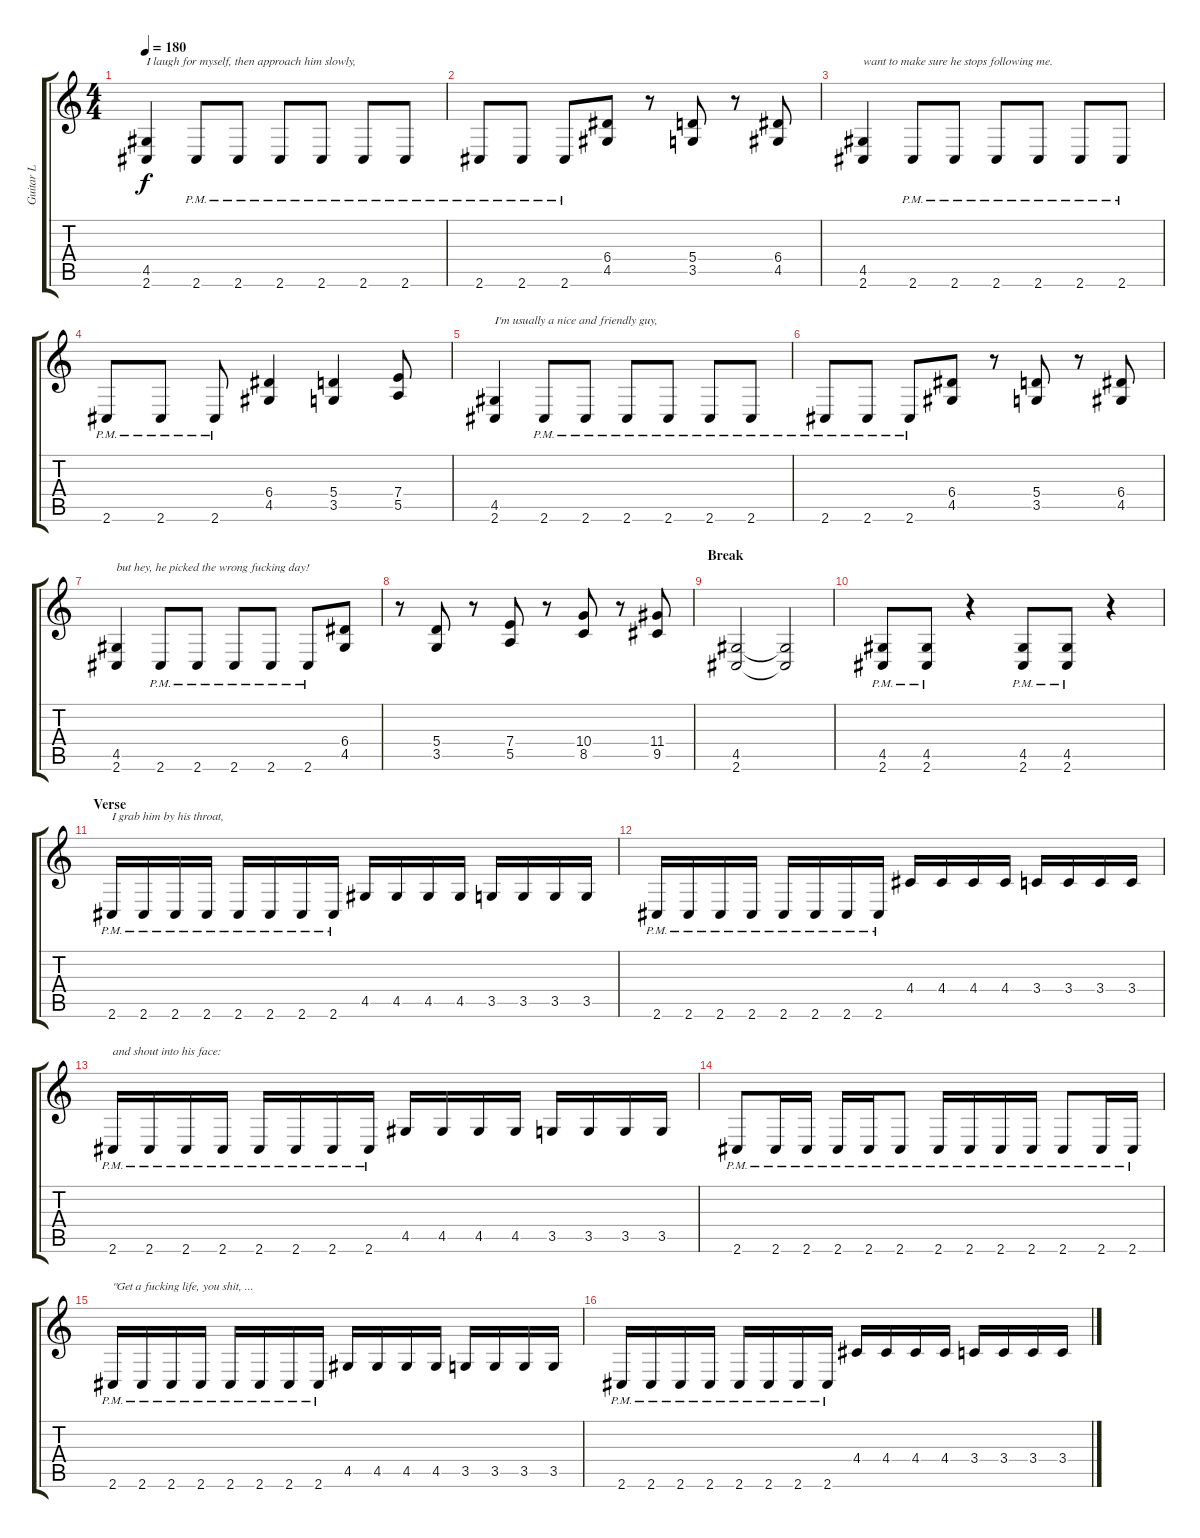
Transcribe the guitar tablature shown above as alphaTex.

\track ("Guitar L" "Guitar L") {instrument distortionguitar}
\staff {score tabs}
\tuning (B3 Gb3 D3 A2 E2 B1) {hide}
\ts (4 4)
\tempo 180
\clef g2
\ks c
(4.5 2.6).4{txt "I laugh for myself, then approach him slowly," dy f} 2.6{pm}.8 2.6{pm}.8 2.6{pm}.8 2.6{pm}.8 2.6{pm}.8 2.6{pm}.8 |
2.6{pm}.8 2.6{pm}.8 2.6{pm}.8 (6.4 4.5).8 r.8 (5.4 3.5).8 r.8 (6.4 4.5).8 |
(4.5 2.6).4{txt "want to make sure he stops following me."} 2.6{pm}.8 2.6{pm}.8 2.6{pm}.8 2.6{pm}.8 2.6{pm}.8 2.6{pm}.8 |
2.6{pm}.8 2.6{pm}.8 2.6{pm}.8 (6.4 4.5).4 (5.4 3.5).4 (7.4 5.5).8 |
(4.5 2.6).4{txt "I'm usually a nice and friendly guy,"} 2.6{pm}.8 2.6{pm}.8 2.6{pm}.8 2.6{pm}.8 2.6{pm}.8 2.6{pm}.8 |
2.6{pm}.8 2.6{pm}.8 2.6{pm}.8 (6.4 4.5).8 r.8 (5.4 3.5).8 r.8 (6.4 4.5).8 |
(4.5 2.6).4{txt "but hey, he picked the wrong fucking day!"} 2.6{pm}.8 2.6{pm}.8 2.6{pm}.8 2.6{pm}.8 2.6{pm}.8 (6.4 4.5).8 |
r.8 (5.4 3.5).8 r.8 (7.4 5.5).8 r.8 (10.4 8.5).8 r.8 (11.4 9.5).8 |
\section ("" "Break")
(4.5 2.6).2 (4.5{t} 2.6{t}).2 |
(4.5{pm} 2.6{pm}).8 (4.5{pm} 2.6{pm}).8 r.4 (4.5{pm} 2.6{pm}).8 (4.5{pm} 2.6{pm}).8 r.4 |
\section ("" "Verse")
2.6{pm}.16{txt "I grab him by his throat,"} 2.6{pm}.16 2.6{pm}.16 2.6{pm}.16 2.6{pm}.16 2.6{pm}.16 2.6{pm}.16 2.6{pm}.16 4.5.16 4.5.16 4.5.16 4.5.16 3.5.16 3.5.16 3.5.16 3.5.16 |
2.6{pm}.16 2.6{pm}.16 2.6{pm}.16 2.6{pm}.16 2.6{pm}.16 2.6{pm}.16 2.6{pm}.16 2.6{pm}.16 4.4.16 4.4.16 4.4.16 4.4.16 3.4.16 3.4.16 3.4.16 3.4.16 |
2.6{pm}.16{txt "and shout into his face:"} 2.6{pm}.16 2.6{pm}.16 2.6{pm}.16 2.6{pm}.16 2.6{pm}.16 2.6{pm}.16 2.6{pm}.16 4.5.16 4.5.16 4.5.16 4.5.16 3.5.16 3.5.16 3.5.16 3.5.16 |
2.6{pm}.8 2.6{pm}.16 2.6{pm}.16 2.6{pm}.16 2.6{pm}.16 2.6{pm}.8 2.6{pm}.16 2.6{pm}.16 2.6{pm}.16 2.6{pm}.16 2.6{pm}.8 2.6{pm}.16 2.6{pm}.16 |
2.6{pm}.16{txt "\"Get a fucking life, you shit, ..."} 2.6{pm}.16 2.6{pm}.16 2.6{pm}.16 2.6{pm}.16 2.6{pm}.16 2.6{pm}.16 2.6{pm}.16 4.5.16 4.5.16 4.5.16 4.5.16 3.5.16 3.5.16 3.5.16 3.5.16 |
2.6{pm}.16 2.6{pm}.16 2.6{pm}.16 2.6{pm}.16 2.6{pm}.16 2.6{pm}.16 2.6{pm}.16 2.6{pm}.16 4.4.16 4.4.16 4.4.16 4.4.16 3.4.16 3.4.16 3.4.16 3.4.16
